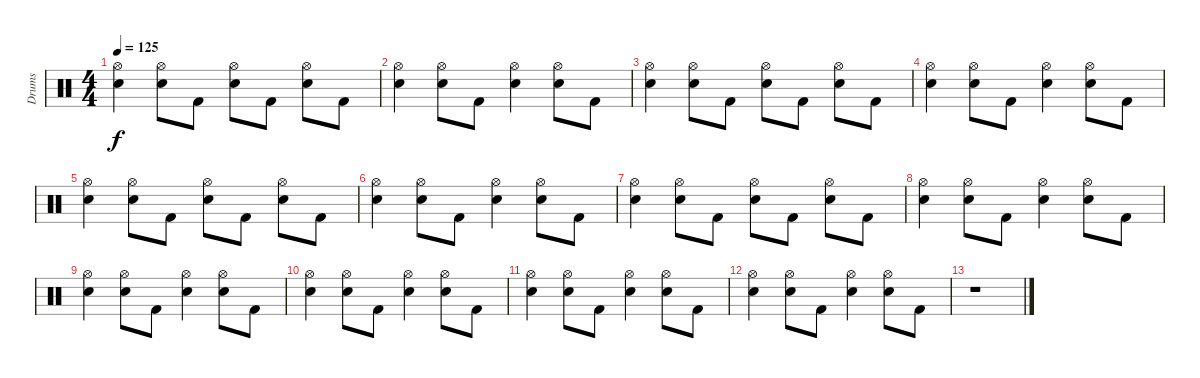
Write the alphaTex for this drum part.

\track ("Drums" "Drums") {instrument percussion}
\staff {score}
\articulation defaults
\ts (4 4)
\tempo 125
\clef neutral
\ks c
("Hi-Hat (open)" "Electric Snare (hit)").4{dy f} ("Hi-Hat (open)" "Electric Snare (hit)").8 "Kick (hit) 2".8 ("Hi-Hat (open)" "Electric Snare (hit)").8 "Kick (hit) 2".8 ("Hi-Hat (open)" "Electric Snare (hit)").8 "Kick (hit) 2".8 |
("Hi-Hat (open)" "Electric Snare (hit)").4 ("Hi-Hat (open)" "Electric Snare (hit)").8 "Kick (hit) 2".8 ("Hi-Hat (open)" "Electric Snare (hit)").4 ("Hi-Hat (open)" "Electric Snare (hit)").8 "Kick (hit) 2".8 |
("Hi-Hat (open)" "Electric Snare (hit)").4 ("Hi-Hat (open)" "Electric Snare (hit)").8 "Kick (hit) 2".8 ("Hi-Hat (open)" "Electric Snare (hit)").8 "Kick (hit) 2".8 ("Hi-Hat (open)" "Electric Snare (hit)").8 "Kick (hit) 2".8 |
("Hi-Hat (open)" "Electric Snare (hit)").4 ("Hi-Hat (open)" "Electric Snare (hit)").8 "Kick (hit) 2".8 ("Hi-Hat (open)" "Electric Snare (hit)").4 ("Hi-Hat (open)" "Electric Snare (hit)").8 "Kick (hit) 2".8 |
("Hi-Hat (open)" "Electric Snare (hit)").4 ("Hi-Hat (open)" "Electric Snare (hit)").8 "Kick (hit) 2".8 ("Hi-Hat (open)" "Electric Snare (hit)").8 "Kick (hit) 2".8 ("Hi-Hat (open)" "Electric Snare (hit)").8 "Kick (hit) 2".8 |
("Hi-Hat (open)" "Electric Snare (hit)").4 ("Hi-Hat (open)" "Electric Snare (hit)").8 "Kick (hit) 2".8 ("Hi-Hat (open)" "Electric Snare (hit)").4 ("Hi-Hat (open)" "Electric Snare (hit)").8 "Kick (hit) 2".8 |
("Hi-Hat (open)" "Electric Snare (hit)").4 ("Hi-Hat (open)" "Electric Snare (hit)").8 "Kick (hit) 2".8 ("Hi-Hat (open)" "Electric Snare (hit)").8 "Kick (hit) 2".8 ("Hi-Hat (open)" "Electric Snare (hit)").8 "Kick (hit) 2".8 |
("Hi-Hat (open)" "Electric Snare (hit)").4 ("Hi-Hat (open)" "Electric Snare (hit)").8 "Kick (hit) 2".8 ("Hi-Hat (open)" "Electric Snare (hit)").4 ("Hi-Hat (open)" "Electric Snare (hit)").8 "Kick (hit) 2".8 |
("Hi-Hat (open)" "Electric Snare (hit)").4 ("Hi-Hat (open)" "Electric Snare (hit)").8 "Kick (hit) 2".8 ("Hi-Hat (open)" "Electric Snare (hit)").4 ("Hi-Hat (open)" "Electric Snare (hit)").8 "Kick (hit) 2".8 |
("Hi-Hat (open)" "Electric Snare (hit)").4 ("Hi-Hat (open)" "Electric Snare (hit)").8 "Kick (hit) 2".8 ("Hi-Hat (open)" "Electric Snare (hit)").4 ("Hi-Hat (open)" "Electric Snare (hit)").8 "Kick (hit) 2".8 |
("Hi-Hat (open)" "Electric Snare (hit)").4 ("Hi-Hat (open)" "Electric Snare (hit)").8 "Kick (hit) 2".8 ("Hi-Hat (open)" "Electric Snare (hit)").4 ("Hi-Hat (open)" "Electric Snare (hit)").8 "Kick (hit) 2".8 |
("Hi-Hat (open)" "Electric Snare (hit)").4 ("Hi-Hat (open)" "Electric Snare (hit)").8 "Kick (hit) 2".8 ("Hi-Hat (open)" "Electric Snare (hit)").4 ("Hi-Hat (open)" "Electric Snare (hit)").8 "Kick (hit) 2".8 |
r.1
